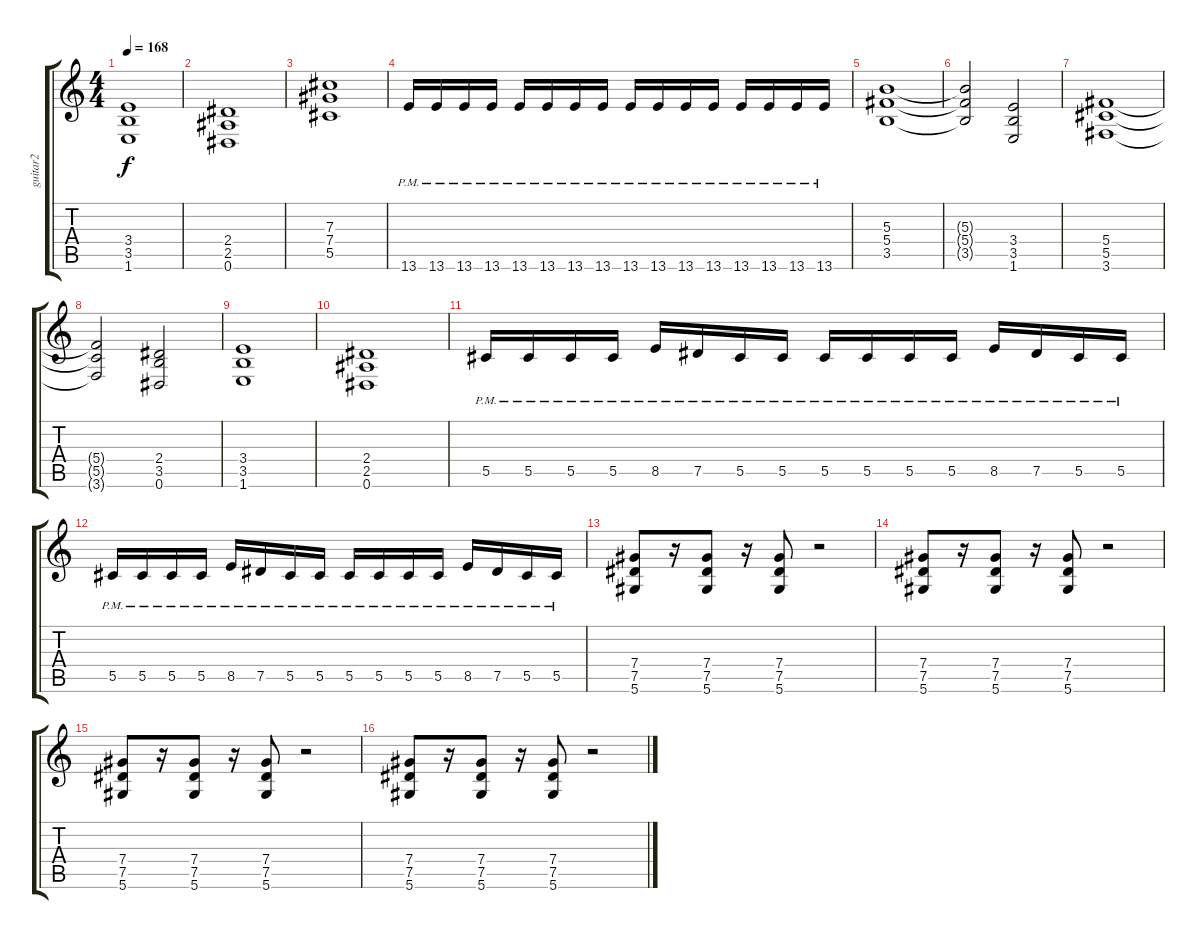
\track ("guitar2" "guitar2") {instrument distortionguitar}
\staff {score tabs}
\tuning (Eb4 Bb3 Gb3 Db3 Ab2 Eb2) {hide}
\ts (4 4)
\tempo 168
\clef g2
\ks c
(3.4 3.5 1.6).1{dy f} |
(2.4 2.5 0.6).1 |
(7.3 7.4 5.5).1 |
13.6{pm}.16 13.6{pm}.16 13.6{pm}.16 13.6{pm}.16 13.6{pm}.16 13.6{pm}.16 13.6{pm}.16 13.6{pm}.16 13.6{pm}.16 13.6{pm}.16 13.6{pm}.16 13.6{pm}.16 13.6{pm}.16 13.6{pm}.16 13.6{pm}.16 13.6{pm}.16 |
(5.3 5.4 3.5).1 |
(5.3{t} 5.4{t} 3.5{t}).2 (3.4 3.5 1.6).2 |
(5.4 5.5 3.6).1 |
(5.4{t} 5.5{t} 3.6{t}).2 (2.4 3.5 0.6).2 |
(3.4 3.5 1.6).1 |
(2.4 2.5 0.6).1 |
5.5{pm}.16 5.5{pm}.16 5.5{pm}.16 5.5{pm}.16 8.5{pm}.16 7.5{pm}.16 5.5{pm}.16 5.5{pm}.16 5.5{pm}.16 5.5{pm}.16 5.5{pm}.16 5.5{pm}.16 8.5{pm}.16 7.5{pm}.16 5.5{pm}.16 5.5{pm}.16 |
5.5{pm}.16 5.5{pm}.16 5.5{pm}.16 5.5{pm}.16 8.5{pm}.16 7.5{pm}.16 5.5{pm}.16 5.5{pm}.16 5.5{pm}.16 5.5{pm}.16 5.5{pm}.16 5.5{pm}.16 8.5{pm}.16 7.5{pm}.16 5.5{pm}.16 5.5{pm}.16 |
(7.4 7.5 5.6).8 r.16 (7.4 7.5 5.6).8 r.16 (7.4 7.5 5.6).8 r.2 |
(7.4 7.5 5.6).8 r.16 (7.4 7.5 5.6).8 r.16 (7.4 7.5 5.6).8 r.2 |
(7.4 7.5 5.6).8 r.16 (7.4 7.5 5.6).8 r.16 (7.4 7.5 5.6).8 r.2 |
(7.4 7.5 5.6).8 r.16 (7.4 7.5 5.6).8 r.16 (7.4 7.5 5.6).8 r.2
